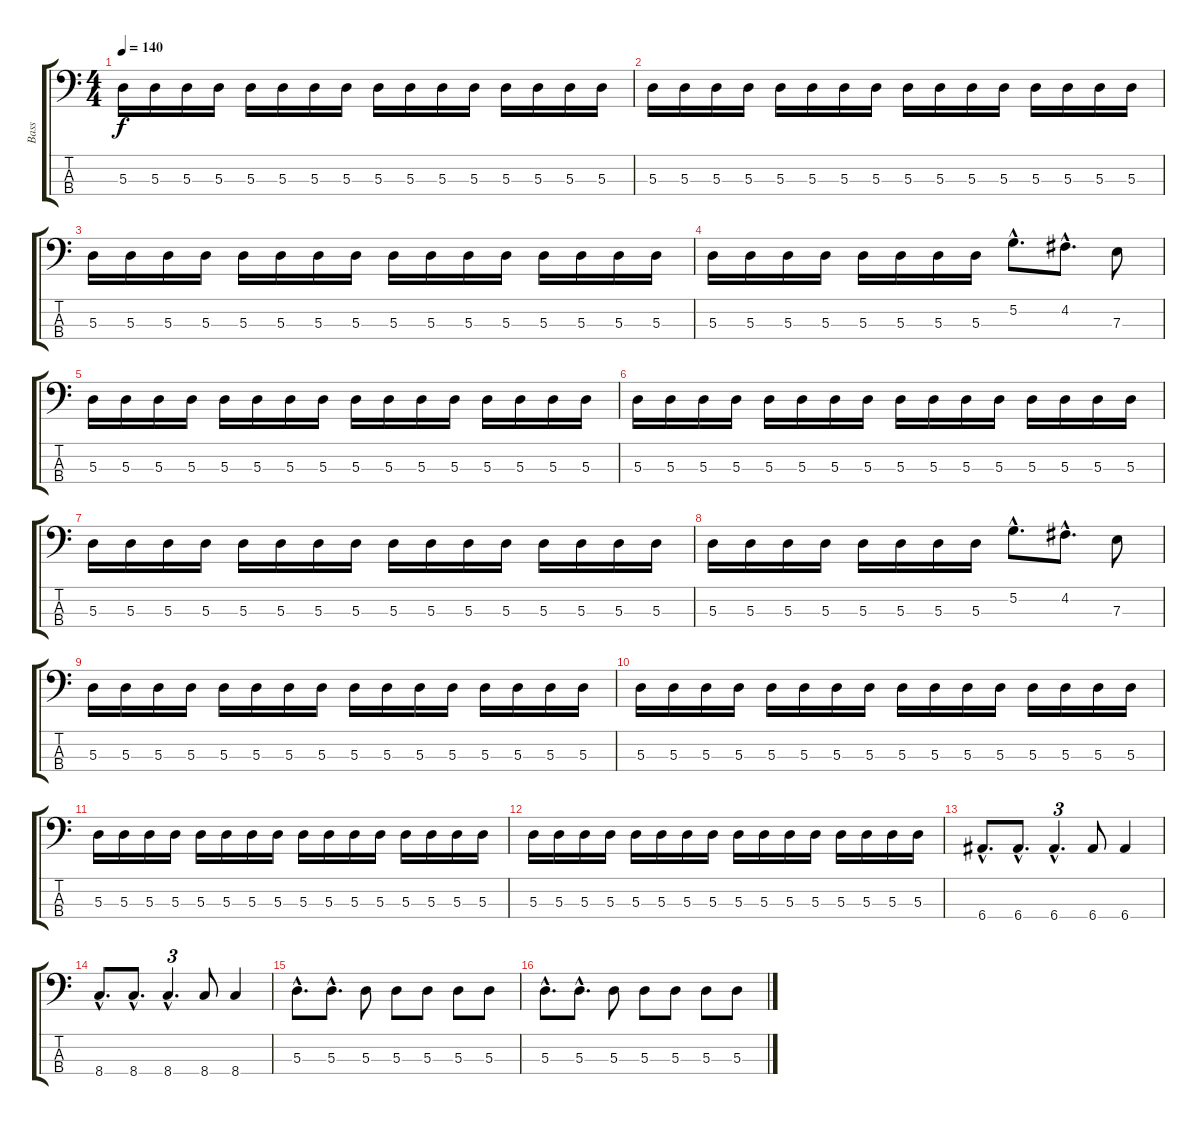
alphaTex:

\track ("Bass" "Bass") {instrument electricbassfinger}
\staff {score tabs}
\tuning (G2 D2 A1 E1) {hide}
\ts (4 4)
\tempo 140
\clef f4
\ks c
5.3.16{dy f} 5.3.16 5.3.16 5.3.16 5.3.16 5.3.16 5.3.16 5.3.16 5.3.16 5.3.16 5.3.16 5.3.16 5.3.16 5.3.16 5.3.16 5.3.16 |
5.3.16 5.3.16 5.3.16 5.3.16 5.3.16 5.3.16 5.3.16 5.3.16 5.3.16 5.3.16 5.3.16 5.3.16 5.3.16 5.3.16 5.3.16 5.3.16 |
5.3.16 5.3.16 5.3.16 5.3.16 5.3.16 5.3.16 5.3.16 5.3.16 5.3.16 5.3.16 5.3.16 5.3.16 5.3.16 5.3.16 5.3.16 5.3.16 |
5.3.16 5.3.16 5.3.16 5.3.16 5.3.16 5.3.16 5.3.16 5.3.16 5.2{hac}.8{d} 4.2{hac}.8{d} 7.3.8 |
5.3.16 5.3.16 5.3.16 5.3.16 5.3.16 5.3.16 5.3.16 5.3.16 5.3.16 5.3.16 5.3.16 5.3.16 5.3.16 5.3.16 5.3.16 5.3.16 |
5.3.16 5.3.16 5.3.16 5.3.16 5.3.16 5.3.16 5.3.16 5.3.16 5.3.16 5.3.16 5.3.16 5.3.16 5.3.16 5.3.16 5.3.16 5.3.16 |
5.3.16 5.3.16 5.3.16 5.3.16 5.3.16 5.3.16 5.3.16 5.3.16 5.3.16 5.3.16 5.3.16 5.3.16 5.3.16 5.3.16 5.3.16 5.3.16 |
5.3.16 5.3.16 5.3.16 5.3.16 5.3.16 5.3.16 5.3.16 5.3.16 5.2{hac}.8{d} 4.2{hac}.8{d} 7.3.8 |
5.3.16 5.3.16 5.3.16 5.3.16 5.3.16 5.3.16 5.3.16 5.3.16 5.3.16 5.3.16 5.3.16 5.3.16 5.3.16 5.3.16 5.3.16 5.3.16 |
5.3.16 5.3.16 5.3.16 5.3.16 5.3.16 5.3.16 5.3.16 5.3.16 5.3.16 5.3.16 5.3.16 5.3.16 5.3.16 5.3.16 5.3.16 5.3.16 |
5.3.16 5.3.16 5.3.16 5.3.16 5.3.16 5.3.16 5.3.16 5.3.16 5.3.16 5.3.16 5.3.16 5.3.16 5.3.16 5.3.16 5.3.16 5.3.16 |
5.3.16 5.3.16 5.3.16 5.3.16 5.3.16 5.3.16 5.3.16 5.3.16 5.3.16 5.3.16 5.3.16 5.3.16 5.3.16 5.3.16 5.3.16 5.3.16 |
6.4{hac}.8{d} 6.4{hac}.8{d} 6.4{hac}.4{d tu (3 2)} 6.4.8 6.4.4 |
8.4{hac}.8{d} 8.4{hac}.8{d} 8.4{hac}.4{d tu (3 2)} 8.4.8 8.4.4 |
5.3{hac}.8{d} 5.3{hac}.8{d} 5.3.8 5.3.8 5.3.8 5.3.8 5.3.8 |
5.3{hac}.8{d} 5.3{hac}.8{d} 5.3.8 5.3.8 5.3.8 5.3.8 5.3.8
